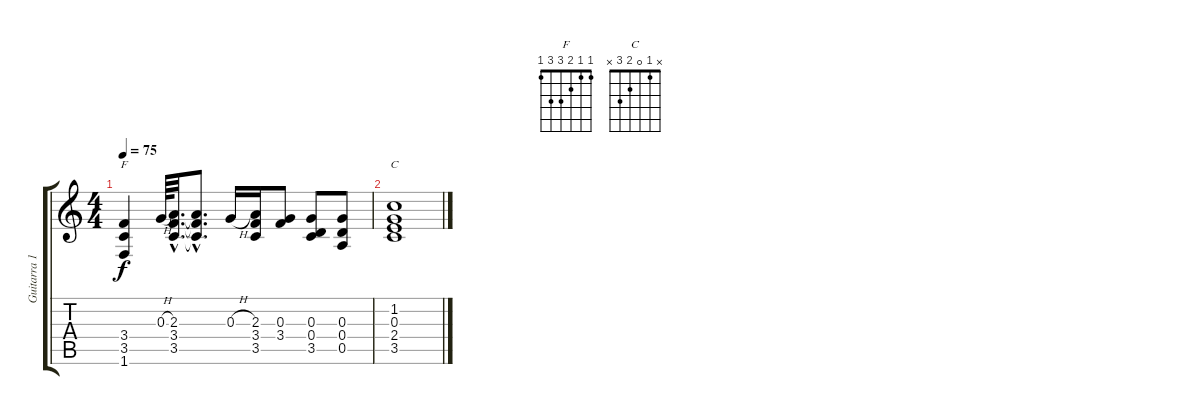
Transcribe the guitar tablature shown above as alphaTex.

\track ("Guitarra 1" "Guitarra 1") {instrument acousticguitarsteel}
\staff {score tabs}
\tuning (E4 B3 G3 D3 A2 E2) {hide}
\chord ("F" 1 1 2 3 3 1)
\chord ("C" x 1 0 2 3 x)
\ts (4 4)
\tempo 75
\clef g2
\ks c
(3.4 3.5 1.6).4{ch "F" dy f} 0.3{h}.64 (2.3{hac} 3.4{hac} 3.5{hac}).32{d} (2.3{hac t} 3.4{hac t} 3.5{hac t}).8{d} 0.3{h}.16 (2.3 3.4 3.5).16 (0.3 3.4).8 (0.3 0.4 3.5).8 (0.3 0.4 0.5).8 |
(1.2 0.3 2.4 3.5).1{ch "C"}
